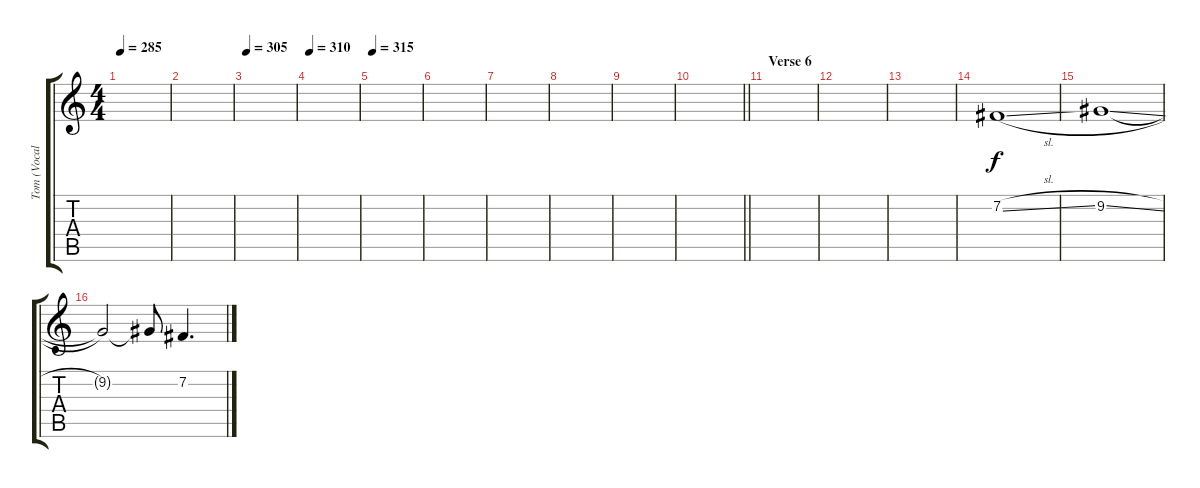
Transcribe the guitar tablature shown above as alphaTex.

\track ("Tom (Vocals)" "Tom (Vocal") {instrument violin}
\staff {score tabs}
\tuning (E4 B3 G3 D3 A2 E2) {hide}
\ts (4 4)
\tempo 285
\clef g2
\ks c
|
|
\tempo 305
|
\tempo 310
|
\tempo 315
|
|
|
|
|
\barLineRight lightlight
|
\section ("" "Verse 6")
|
|
|
7.2{sl}.1 |
9.2{sl}.1 |
9.2{t}.2 9.2{t}.8 7.2{sl}.4{d}
